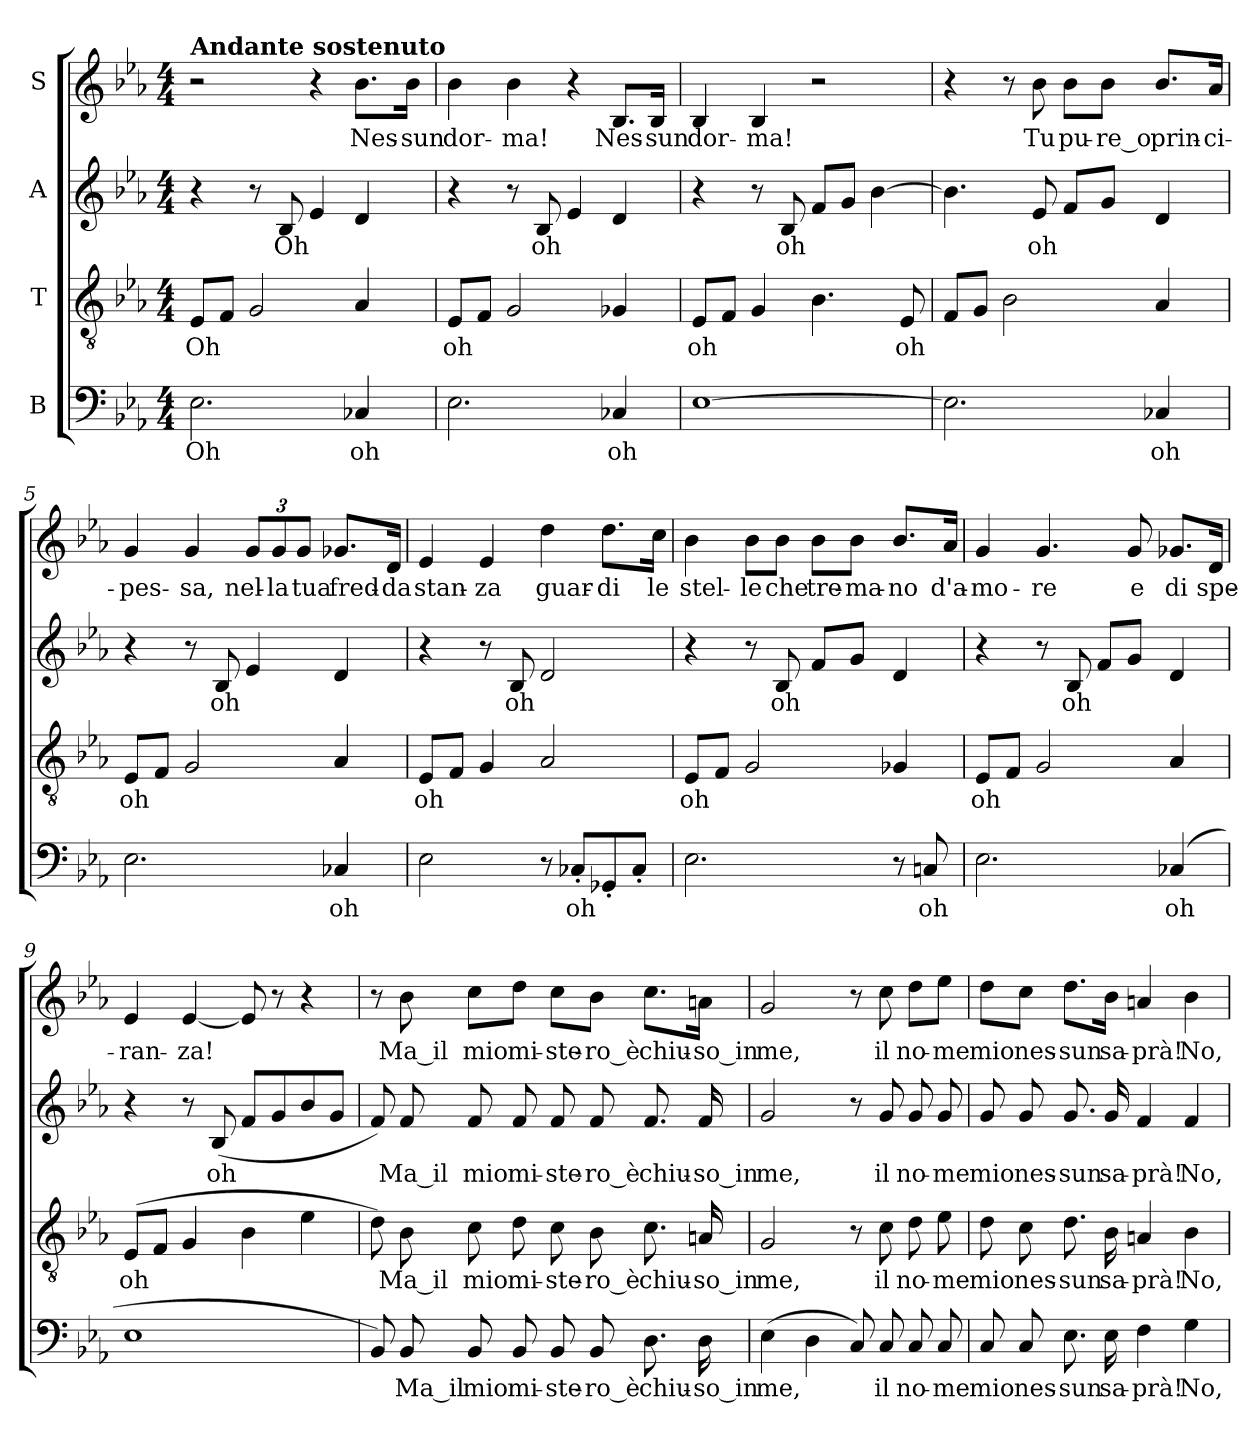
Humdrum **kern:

**kern	**text	**kern	**text	**kern	**text	**kern	**text
*part4	*part4	*part3	*part3	*part2	*part2	*part1	*part1
*staff4	*staff4	*staff3	*staff3	*staff2	*staff2	*staff1	*staff1
*I"B	*	*I"T	*	*I"A	*	*I"S	*
*clefF4	*	*clefGv2	*	*clefG2	*	*clefG2	*
*k[b-e-a-]	*	*k[b-e-a-]	*	*k[b-e-a-]	*	*k[b-e-a-]	*
*M4/4	*	*M4/4	*	*M4/4	*	*M4/4	*
=1	=1	=1	=1	=1	=1	=1	=1
!	!	!	!	!	!	!LO:TX:a:B:t=Andante sostenuto	!
2.E-\	Oh	8E-/L	Oh	4r	.	2r	.
.	.	8F/J	.	.	.	.	.
.	.	2G/	.	8r	.	.	.
.	.	.	.	8B-/	Oh	.	.
.	.	.	.	4e-/	.	4r	.
4C-X/	oh	4A-/	.	4d/	.	8.b-\L	Nes-
.	.	.	.	.	.	16b-\Jk	-sun
=2	=2	=2	=2	=2	=2	=2	=2
2.E-\	.	8E-/L	oh	4r	.	4b-\	dor-
.	.	8F/J	.	.	.	.	.
.	.	2G/	.	8r	.	4b-\	-ma!
.	.	.	.	8B-/	oh	.	.
.	.	.	.	4e-/	.	4r	.
4C-X/	oh	4G-X/	.	4d/	.	8.B-/L	Nes-
.	.	.	.	.	.	16B-/Jk	-sun
=3	=3	=3	=3	=3	=3	=3	=3
[1E-	.	8E-/L	oh	4r	.	4B-/	dor-
.	.	8F/J	.	.	.	.	.
.	.	4G/	.	8r	.	4B-/	-ma!
.	.	.	.	8B-/	oh	.	.
.	.	4.B-\	.	8f/L	.	2r	.
.	.	.	.	8g/J	.	.	.
.	.	.	.	[4b-\	.	.	.
.	.	8E-/	oh	.	.	.	.
=4	=4	=4	=4	=4	=4	=4	=4
2.E-\]	.	8F/L	.	4.b-\]	.	4r	.
.	.	8G/J	.	.	.	.	.
.	.	2B-\	.	.	.	8r	.
.	.	.	.	8e-/	oh	8b-\	Tu
.	.	.	.	8f/L	.	8b-\L	pu-
.	.	.	.	8g/J	.	8b-\J	-re_o
4C-X/	oh	4A-/	.	4d/	.	8.b-/L	prin-
.	.	.	.	.	.	16a-/Jk	-ci-
!!LO:LB:g=z
=5	=5	=5	=5	=5	=5	=5	=5
2.E-\	.	8E-/L	oh	4r	.	4g/	-pes-
.	.	8F/J	.	.	.	.	.
.	.	2G/	.	8r	.	4g/	-sa,
.	.	.	.	8B-/	oh	.	.
.	.	.	.	4e-/	.	12g/L	nel-
.	.	.	.	.	.	12g/	-la
.	.	.	.	.	.	12g/J	tua
4C-X/	oh	4A-/	.	4d/	.	8.g-X/L	fred-
.	.	.	.	.	.	16d/Jk	-da
=6	=6	=6	=6	=6	=6	=6	=6
2E-\	.	8E-/L	oh	4r	.	4e-/	stan-
.	.	8F/J	.	.	.	.	.
.	.	4G/	.	8r	.	4e-/	-za
.	.	.	.	8B-/	oh	.	.
8r	.	2A-/	.	2d/	.	4dd\	guar-
8C-X'/L	oh	.	.	.	.	.	.
8GG-X'/	.	.	.	.	.	8.dd\L	-di
8C-'/J	.	.	.	.	.	.	.
.	.	.	.	.	.	16cc\Jk	le
=7	=7	=7	=7	=7	=7	=7	=7
2.E-\	.	8E-/L	oh	4r	.	4b-\	stel-
.	.	8F/J	.	.	.	.	.
.	.	2G/	.	8r	.	8b-\L	-le
.	.	.	.	8B-/	oh	8b-\J	che
.	.	.	.	8f/L	.	8b-\L	tre-
.	.	.	.	8g/J	.	8b-\J	-ma-
8r	.	4G-X/	.	4d/	.	8.b-/L	-no
8Cn/	oh	.	.	.	.	.	.
.	.	.	.	.	.	16a-/Jk	d'a-
=8	=8	=8	=8	=8	=8	=8	=8
2.E-\	.	8E-/L	oh	4r	.	4g/	-mo-
.	.	8F/J	.	.	.	.	.
.	.	2G/	.	8r	.	4.g/	-re
.	.	.	.	8B-/	oh	.	.
.	.	.	.	8f/L	.	.	.
.	.	.	.	8g/J	.	8g/	e
(4C-X/	oh	4A-/	.	4d/	.	8.g-X/L	di
.	.	.	.	.	.	16d/Jk	spe-
!!LO:LB:g=z
=9	=9	=9	=9	=9	=9	=9	=9
1E-	.	(8E-/L	oh	4r	.	4e-/	-ran-
.	.	8F/J	.	.	.	.	.
.	.	4G/	.	8r	.	[4e-/	-za!
.	.	.	.	(8B-/	oh	.	.
.	.	4B-\	.	8f/L	.	8e-/]	.
.	.	.	.	8g/	.	8r	.
.	.	4e-\	.	8b-/	.	4r	.
.	.	.	.	8g/J	.	.	.
=10	=10	=10	=10	=10	=10	=10	=10
8BB-/)	.	8d\)	.	8f/)	.	8r	.
8BB-/	Ma_il	8B-\	Ma_il	8f/	Ma_il	8b-\	Ma_il
8BB-/	mio	8c\	mio	8f/	mio	8cc\L	mio
8BB-/	mi-	8d\	mi-	8f/	mi-	8dd\J	mi-
8BB-/	-ste-	8c\	-ste-	8f/	-ste-	8cc\L	-ste-
8BB-/	-ro_è	8B-\	-ro_è	8f/	-ro_è	8b-\J	-ro_è
8.D\	chiu-	8.c\	chiu-	8.f/	chiu-	8.cc\L	chiu-
16D\	-so_in	16An/	-so_in	16f/	-so_in	16an\Jk	-so_in
=11	=11	=11	=11	=11	=11	=11	=11
(4E-\	me,	2G/	me,	2g/	me,	2g/	me,
4D\	.	.	.	.	.	.	.
8C/)	.	8r	.	8r	.	8r	.
8C/	il	8c\	il	8g/	il	8cc\	il
8C/	no-	8d\	no-	8g/	no-	8dd\L	no-
8C/	-me	8e-\	-me	8g/	-me	8ee-\J	-me
=12	=12	=12	=12	=12	=12	=12	=12
8C/	mio	8d\	mio	8g/	mio	8dd\L	mio
8C/	nes-	8c\	nes-	8g/	nes-	8cc\J	nes-
8.E-\	-sun	8.d\	-sun	8.g/	-sun	8.dd\L	-sun
16E-\	sa-	16B-\	sa-	16g/	sa-	16b-\Jk	sa-
4F\	-prà!	4An/	-prà!	4f/	-prà!	4an/	-prà!
4G\	No,	4B-\	No,	4f/	No,	4b-\	No,
=	=	=	=	=	=	=	=
*-	*-	*-	*-	*-	*-	*-	*-
